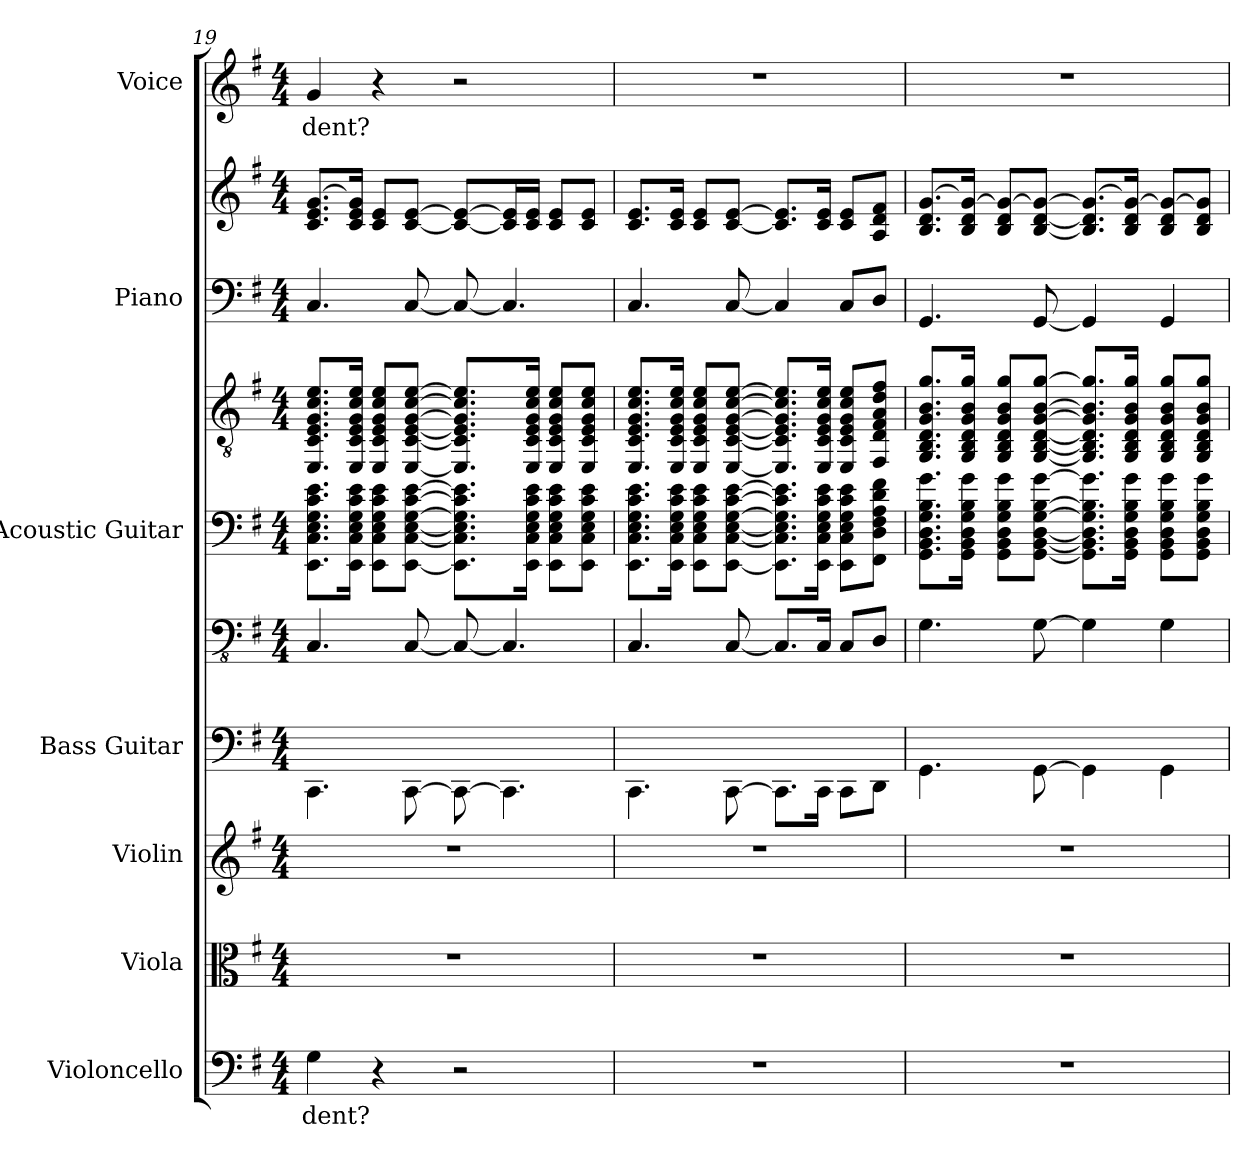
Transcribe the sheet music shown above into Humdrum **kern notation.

**kern	**text	**kern	**kern	**kern	**kern	**kern	**kern	**kern	**kern	**kern	**text
*part7	*part7	*part6	*part5	*part4	*part4	*part3	*part3	*part2	*part2	*part1	*part1
*staff10	*staff10	*staff9	*staff8	*staff7	*staff6	*staff5	*staff4	*staff3	*staff2	*staff1	*staff1
*I"Violoncello	*	*I"Viola	*I"Violin	*I"Bass Guitar	*	*I"Acoustic Guitar	*	*I"Piano	*	*I"Voice	*
*I'Vc.	*	*I'Vla.	*I'Vln.	*I'B. Guit.	*	*I'Guit.	*	*I'Pno.	*	*I'Vo.	*
*clefF4	*	*clefC3	*clefG2	*	*clefFv4	*	*clefGv2	*clefF4	*clefG2	*clefG2	*
*k[f#]	*	*k[f#]	*k[f#]	*k[f#]	*k[f#]	*k[f#]	*k[f#]	*k[f#]	*k[f#]	*k[f#]	*
*M4/4	*	*M4/4	*M4/4	*M4/4	*M4/4	*M4/4	*M4/4	*M4/4	*M4/4	*M4/4	*
=19	=19	=19	=19	=19	=19	=19	=19	=19	=19	=19	=19
4G\	-dent?	1r	1r	4.CC\	4.CC/	8.EE\ 8.C\ 8.E\ 8.G\ 8.c\ 8.e\L	8.EE/ 8.C/ 8.E/ 8.G/ 8.c/ 8.e/L	4.C/	8.c/ 8.e/ [8.g/L	4g/	-dent?
.	.	.	.	.	.	16EE\ 16C\ 16E\ 16G\ 16c\ 16e\Jk	16EE/ 16C/ 16E/ 16G/ 16c/ 16e/Jk	.	16c/ 16e/ 16g/]Jk	.	.
4r	.	.	.	.	.	8EE\ 8C\ 8E\ 8G\ 8c\ 8e\L	8EE/ 8C/ 8E/ 8G/ 8c/ 8e/L	.	8c/ 8e/L	4r	.
.	.	.	.	[8CC\	[8CC/	[8EE\ [8C\ [8E\ [8G\ [8c\ [8e\J	[8EE/ [8C/ [8E/ [8G/ [8c/ [8e/J	[8C/	[8c/ [8e/J	.	.
2r	.	.	.	8CC\_	8CC/_	8.EE\] 8.C\] 8.E\] 8.G\] 8.c\] 8.e\]L	8.EE/] 8.C/] 8.E/] 8.G/] 8.c/] 8.e/]L	8C/_	8c/_ 8e/_L	2r	.
.	.	.	.	4.CC\]	4.CC/]	.	.	4.C/]	16c/] 16e/]L	.	.
.	.	.	.	.	.	16EE\ 16C\ 16E\ 16G\ 16c\ 16e\Jk	16EE/ 16C/ 16E/ 16G/ 16c/ 16e/Jk	.	16c/ 16e/JJ	.	.
.	.	.	.	.	.	8EE\ 8C\ 8E\ 8G\ 8c\ 8e\L	8EE/ 8C/ 8E/ 8G/ 8c/ 8e/L	.	8c/ 8e/L	.	.
.	.	.	.	.	.	8EE\ 8C\ 8E\ 8G\ 8c\ 8e\J	8EE/ 8C/ 8E/ 8G/ 8c/ 8e/J	.	8c/ 8e/J	.	.
=20	=20	=20	=20	=20	=20	=20	=20	=20	=20	=20	=20
1r	.	1r	1r	4.CC\	4.CC/	8.EE\ 8.C\ 8.E\ 8.G\ 8.c\ 8.e\L	8.EE/ 8.C/ 8.E/ 8.G/ 8.c/ 8.e/L	4.C/	8.c/ 8.e/L	1r	.
.	.	.	.	.	.	16EE\ 16C\ 16E\ 16G\ 16c\ 16e\Jk	16EE/ 16C/ 16E/ 16G/ 16c/ 16e/Jk	.	16c/ 16e/Jk	.	.
.	.	.	.	.	.	8EE\ 8C\ 8E\ 8G\ 8c\ 8e\L	8EE/ 8C/ 8E/ 8G/ 8c/ 8e/L	.	8c/ 8e/L	.	.
.	.	.	.	[8CC\	[8CC/	[8EE\ [8C\ [8E\ [8G\ [8c\ [8e\J	[8EE/ [8C/ [8E/ [8G/ [8c/ [8e/J	[8C/	[8c/ [8e/J	.	.
.	.	.	.	8.CC\L]	8.CC/L]	8.EE\] 8.C\] 8.E\] 8.G\] 8.c\] 8.e\]L	8.EE/] 8.C/] 8.E/] 8.G/] 8.c/] 8.e/]L	4C/]	8.c/] 8.e/]L	.	.
.	.	.	.	16CC\Jk	16CC/Jk	16EE\ 16C\ 16E\ 16G\ 16c\ 16e\Jk	16EE/ 16C/ 16E/ 16G/ 16c/ 16e/Jk	.	16c/ 16e/Jk	.	.
.	.	.	.	8CC\L	8CC/L	8EE\ 8C\ 8E\ 8G\ 8c\ 8e\L	8EE/ 8C/ 8E/ 8G/ 8c/ 8e/L	8C/L	8c/ 8e/L	.	.
.	.	.	.	8DD\J	8DD/J	8FF#\ 8D\ 8F#\ 8A\ 8d\ 8f#\J	8FF#/ 8D/ 8F#/ 8A/ 8d/ 8f#/J	8D/J	8A/ 8d/ 8f#/J	.	.
!!LO:PB:g=z
=21	=21	=21	=21	=21	=21	=21	=21	=21	=21	=21	=21
1r	.	1r	1r	4.GG\	4.GG\	8.GG\ 8.BB\ 8.D\ 8.G\ 8.B\ 8.g\L	8.GG/ 8.BB/ 8.D/ 8.G/ 8.B/ 8.g/L	4.GG/	8.B/ 8.d/ [8.g/L	1r	.
.	.	.	.	.	.	16GG\ 16BB\ 16D\ 16G\ 16B\ 16g\Jk	16GG/ 16BB/ 16D/ 16G/ 16B/ 16g/Jk	.	16B/ 16d/ 16g/_Jk	.	.
.	.	.	.	.	.	8GG\ 8BB\ 8D\ 8G\ 8B\ 8g\L	8GG/ 8BB/ 8D/ 8G/ 8B/ 8g/L	.	8B/ 8d/ 8g/_L	.	.
.	.	.	.	[8GG\	[8GG\	[8GG\ [8BB\ [8D\ [8G\ [8B\ [8g\J	[8GG/ [8BB/ [8D/ [8G/ [8B/ [8g/J	[8GG/	[8B/ [8d/ 8g/_J	.	.
.	.	.	.	4GG\]	4GG\]	8.GG\] 8.BB\] 8.D\] 8.G\] 8.B\] 8.g\]L	8.GG/] 8.BB/] 8.D/] 8.G/] 8.B/] 8.g/]L	4GG/]	8.B/] 8.d/] 8.g/_L	.	.
.	.	.	.	.	.	16GG\ 16BB\ 16D\ 16G\ 16B\ 16g\Jk	16GG/ 16BB/ 16D/ 16G/ 16B/ 16g/Jk	.	16B/ 16d/ 16g/_Jk	.	.
.	.	.	.	4GG\	4GG\	8GG\ 8BB\ 8D\ 8G\ 8B\ 8g\L	8GG/ 8BB/ 8D/ 8G/ 8B/ 8g/L	4GG/	8B/ 8d/ 8g/_L	.	.
.	.	.	.	.	.	8GG\ 8BB\ 8D\ 8G\ 8B\ 8g\J	8GG/ 8BB/ 8D/ 8G/ 8B/ 8g/J	.	8B/ 8d/ 8g/]J	.	.
=	=	=	=	=	=	=	=	=	=	=	=
*-	*-	*-	*-	*-	*-	*-	*-	*-	*-	*-	*-
